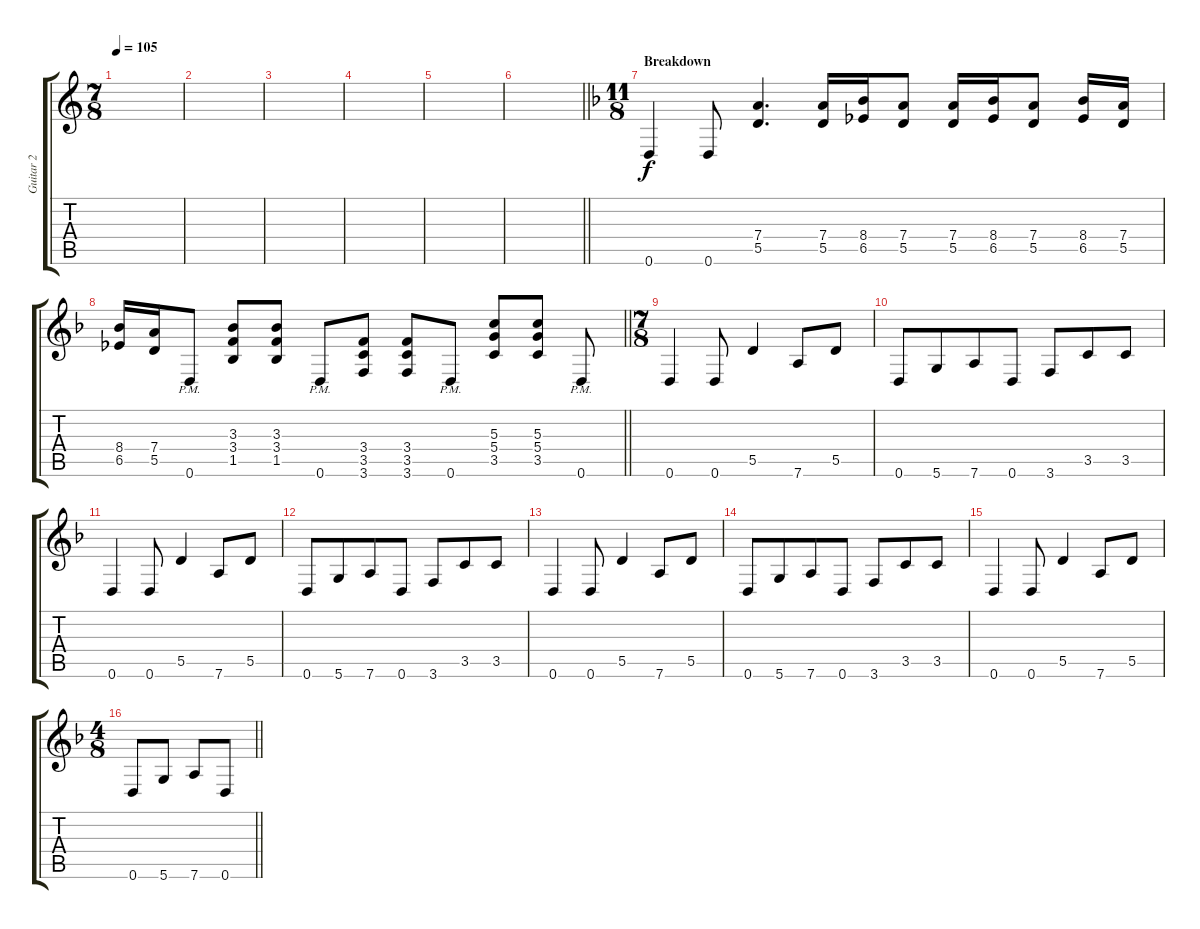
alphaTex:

\track ("Guitar 2" "Guitar 2") {instrument electricguitarjazz}
\staff {score tabs}
\tuning (E4 B3 G3 D3 A2 D2) {hide}
\ts (7 8)
\tempo 105
\clef g2
\ks aminor
|
|
|
|
|
\barLineRight lightlight
|
\ts (11 8)
\section ("" "Breakdown")
\ks dminor
0.6.4{volume 12} 0.6.8 (7.4 5.5).4{d} (7.4 5.5).16 (8.4 6.5).16 (7.4 5.5).8 (7.4 5.5).16 (8.4 6.5).16 (7.4 5.5).8 (8.4 6.5).16 (7.4 5.5).16 |
\barLineRight lightlight
(8.4 6.5).16 (7.4 5.5).16 0.6{pm}.8 (3.3 3.4 1.5).8 (3.3 3.4 1.5).8 0.6{pm}.8 (3.4 3.5 3.6).8 (3.4 3.5 3.6).8 0.6{pm}.8 (5.3 5.4 3.5).8 (5.3 5.4 3.5).8 0.6{pm}.8 |
\ts (7 8)
0.6.4 0.6.8 5.5.4 7.6.8 5.5.8 |
0.6.8 5.6.8 7.6.8 0.6.8 3.6.8 3.5.8 3.5.8 |
0.6.4 0.6.8 5.5.4 7.6.8 5.5.8 |
0.6.8 5.6.8 7.6.8 0.6.8 3.6.8 3.5.8 3.5.8 |
0.6.4 0.6.8 5.5.4 7.6.8 5.5.8 |
0.6.8 5.6.8 7.6.8 0.6.8 3.6.8 3.5.8 3.5.8 |
0.6.4 0.6.8 5.5.4 7.6.8 5.5.8 |
\ts (4 8)
\barLineRight lightlight
0.6.8{volume 8} 5.6.8 7.6.8 0.6.8
